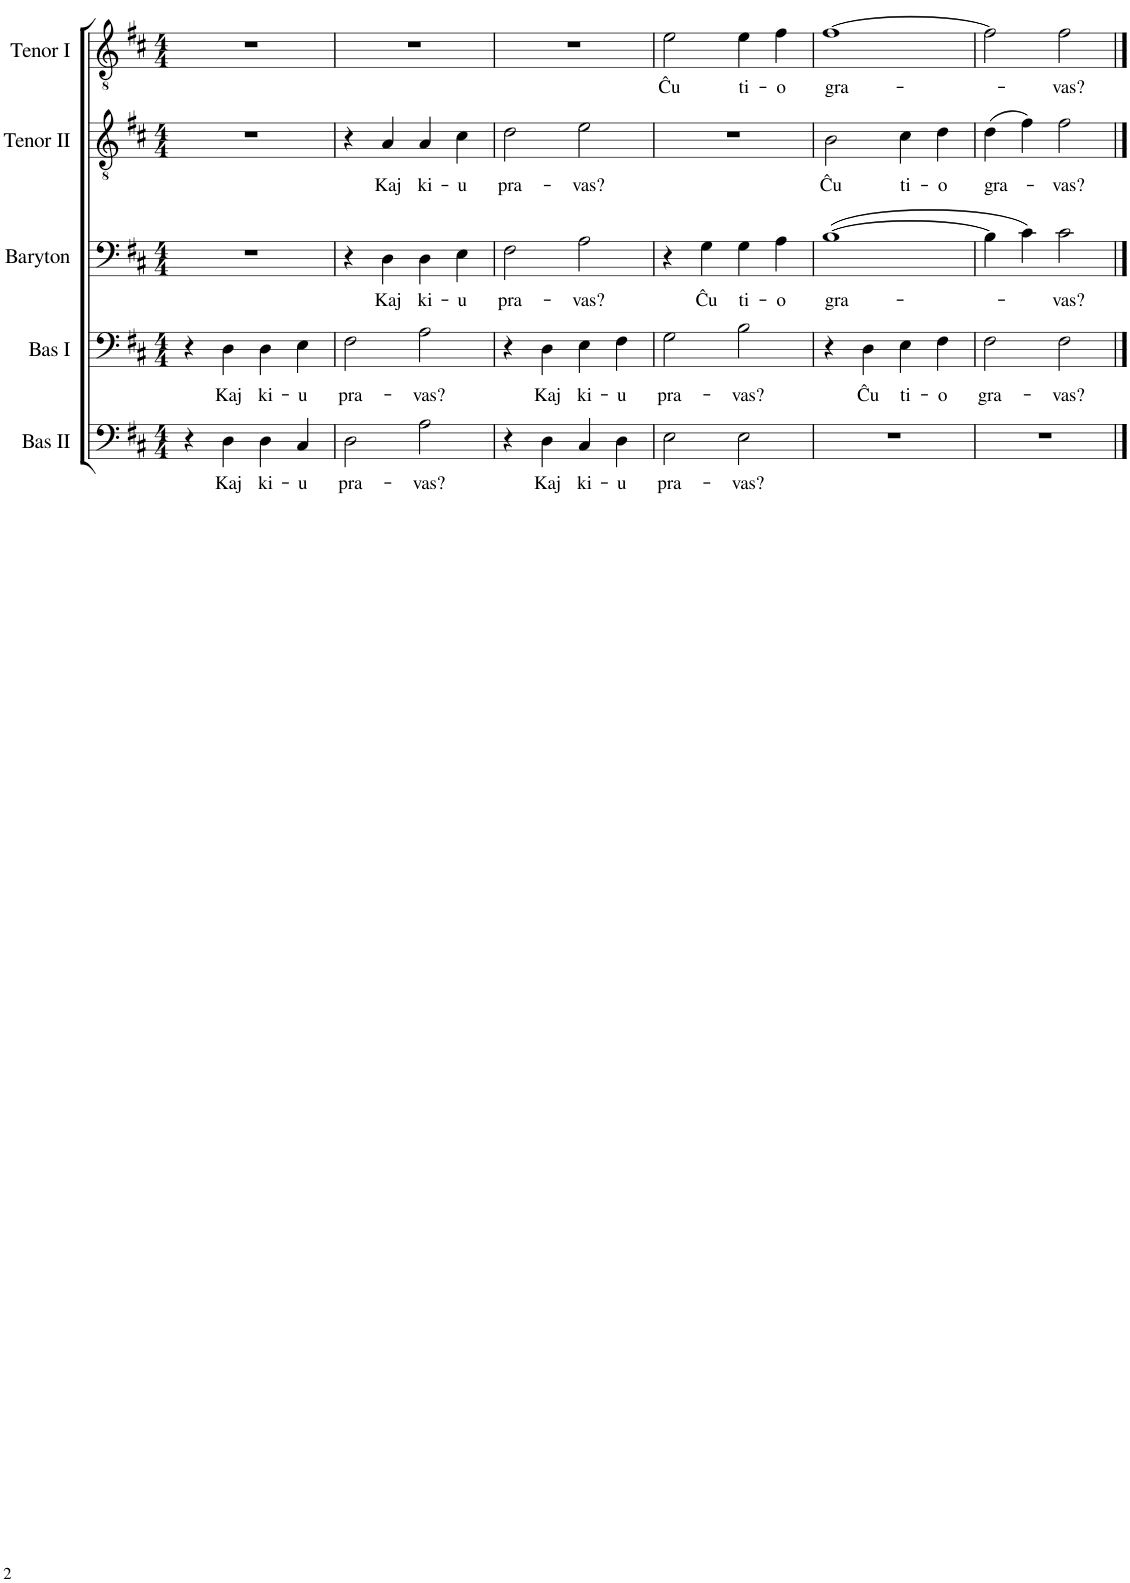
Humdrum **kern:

**kern	**text	**kern	**text	**kern	**text	**kern	**text	**kern	**text
*part5	*part5	*part4	*part4	*part3	*part3	*part2	*part2	*part1	*part1
*staff5	*staff5	*staff4	*staff4	*staff3	*staff3	*staff2	*staff2	*staff1	*staff1
*I"Bas II	*	*I"Bas I	*	*I"Baryton	*	*I"Tenor II	*	*I"Tenor I	*
*I'B. II	*	*I'B. I	*	*I'Bar.	*	*I'T. II	*	*I'T. I	*
*clefF4	*	*clefF4	*	*clefF4	*	*clefGv2	*	*clefGv2	*
*k[f#c#]	*	*k[f#c#]	*	*k[f#c#]	*	*k[f#c#]	*	*k[f#c#]	*
*M4/4	*	*M4/4	*	*M4/4	*	*M4/4	*	*M4/4	*
=1	=1	=1	=1	=1	=1	=1	=1	=1	=1
4r	.	4r	.	1r	.	1r	.	1r	.
!	!LO:LY:b	!	!LO:LY:b	!	!	!	!	!	!
4D\	Kaj	4D\	Kaj	.	.	.	.	.	.
!	!LO:LY:b	!	!LO:LY:b	!	!	!	!	!	!
4D\	ki-	4D\	ki-	.	.	.	.	.	.
!	!LO:LY:b	!	!LO:LY:b	!	!	!	!	!	!
4C#/	-u	4E\	-u	.	.	.	.	.	.
=2	=2	=2	=2	=2	=2	=2	=2	=2	=2
!	!LO:LY:b	!	!LO:LY:b	!	!	!	!	!	!
2D\	pra-	2F#\	pra-	4r	.	4r	.	1r	.
!	!	!	!	!	!LO:LY:b	!	!LO:LY:b	!	!
.	.	.	.	4D\	Kaj	4A/	Kaj	.	.
!	!LO:LY:b	!	!LO:LY:b	!	!LO:LY:b	!	!LO:LY:b	!	!
2A\	-vas?	2A\	-vas?	4D\	ki-	4A/	ki-	.	.
!	!	!	!	!	!LO:LY:b	!	!LO:LY:b	!	!
.	.	.	.	4E\	-u	4c#\	-u	.	.
=3	=3	=3	=3	=3	=3	=3	=3	=3	=3
!	!	!	!	!	!LO:LY:b	!	!LO:LY:b	!	!
4r	.	4r	.	2F#\	pra-	2d\	pra-	1r	.
!	!LO:LY:b	!	!LO:LY:b	!	!	!	!	!	!
4D\	Kaj	4D\	Kaj	.	.	.	.	.	.
!	!LO:LY:b	!	!LO:LY:b	!	!LO:LY:b	!	!LO:LY:b	!	!
4C#/	ki-	4E\	ki-	2A\	-vas?	2e\	-vas?	.	.
!	!LO:LY:b	!	!LO:LY:b	!	!	!	!	!	!
4D\	-u	4F#\	-u	.	.	.	.	.	.
=4	=4	=4	=4	=4	=4	=4	=4	=4	=4
!	!LO:LY:b	!	!LO:LY:b	!	!	!	!	!	!LO:LY:b
2E\	pra-	2G\	pra-	4r	.	1r	.	2e\	Ĉu
!	!	!	!	!	!LO:LY:b	!	!	!	!
.	.	.	.	4G\	Ĉu	.	.	.	.
!	!LO:LY:b	!	!LO:LY:b	!	!LO:LY:b	!	!	!	!LO:LY:b
2E\	-vas?	2B\	-vas?	4G\	ti-	.	.	4e\	ti-
!	!	!	!	!	!LO:LY:b	!	!	!	!LO:LY:b
.	.	.	.	4A\	-o	.	.	4f#\	-o
=5	=5	=5	=5	=5	=5	=5	=5	=5	=5
!	!	!	!	!	!LO:LY:b	!	!LO:LY:b	!	!LO:LY:b
1r	.	4r	.	([1B	gra-	2B\	Ĉu	[1f#	gra-
!	!	!	!LO:LY:b	!	!	!	!	!	!
.	.	4D\	Ĉu	.	.	.	.	.	.
!	!	!	!LO:LY:b	!	!	!	!LO:LY:b	!	!
.	.	4E\	ti-	.	.	4c#\	ti-	.	.
!	!	!	!LO:LY:b	!	!	!	!LO:LY:b	!	!
.	.	4F#\	-o	.	.	4d\	-o	.	.
=6	=6	=6	=6	=6	=6	=6	=6	=6	=6
!	!	!	!LO:LY:b	!	!	!	!LO:LY:b	!	!
1r	.	2F#\	gra-	4B\]	.	(4d\	gra-	2f#\]	.
.	.	.	.	4c#\)	.	4f#\)	.	.	.
!	!	!	!LO:LY:b	!	!LO:LY:b	!	!LO:LY:b	!	!LO:LY:b
.	.	2F#\	-vas?	2c#\	-vas?	2f#\	-vas?	2f#\	-vas?
==	==	==	==	==	==	==	==	==	==
*-	*-	*-	*-	*-	*-	*-	*-	*-	*-
